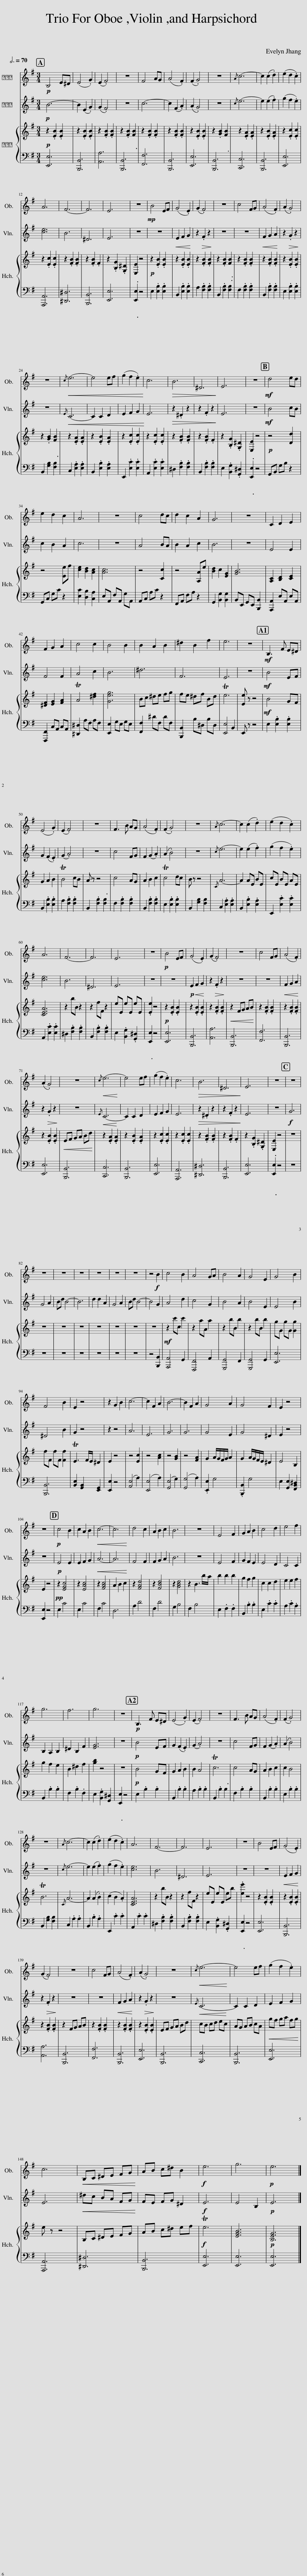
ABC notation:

X:1
%%score 1 2 { 3 | 4 }
L:1/8
Q:3/4=70
M:3/4
I:linebreak $
K:G
V:1 treble
V:2 treble
V:3 treble
V:4 bass
V:1
!p! B,4 E^D | (E4 .G2) | (E2 .F4) | z6 | F4 AG | %5
 (A4 .F2) | (F2 .G4) | z6 |{/A} c6- | c2 (c2 .d2) | %10
 (e2 d2 .c2) |$ A6 | F6- | F6 | E6 | %15
 z6 |!mp! B4 EF | (G4 .E2) | (G2 .F4) | z6 | %20
 c4 FG | (A4 .F2) | (A2 .G4) |$ z6 |!<(!{/c} e6-!<)! | %25
 e4 ef | (g2 f2 .e2) | c6 |!>(! B6!>)! | ^D6 | %30
 E6 | z6 |!mf! d4 ed |$ e2 d2 c2 | A6 | %35
 z6 | c4 dc | d2 c2 A2 | G6 | z6 | %40
 C2 D2 E2 |$ F2 G2 A2 | c4 c2 | B4 B2 | B2 A2 B2 | %45
 ^d2 B2 f2 | e6 | z6 |!mf! B,3 F E^D |$ (E4 .G2) | %50
 (E2 .F4) | z6 | F3 B AG | (A4 .F2) | (F2 .G4) | %55
 z6 |{/A} c6- | c2 (c2 .d2) | (e2 d2 .c2) |$ A6 | %60
 F6- | F6 | E6 | z6 |!p! B4 EF | %65
 (G4 .E2) | (G2 .F4) | z6 | c4 FG | (A4 .F2) |$ %70
 (A2 .G4) | z6 |!<(!{/c} e6-!<)! | e4 ef | (g2 f2 .e2) | %75
 c6 |!>(! B6!>)! | ^D6 | E6 | z6 | %80
 z6 |$ z6 | z6 | z6 | z6 | %85
 z6 | z6 | z4!f! B2 | c4 B2 | A4 GA | %90
 B4 A2 | G4 E2 | G4 B2 |$ F4 B2 | E2 z4 | %95
 z2 G2 B2 | c6- | c2 F2 A2 | B6- | B2 F2 A2 | %100
 G4 A2 | G4 F2 | E2 z4 |$ z6 |!p! c4 B2 | %105
 c2 A2 B2 |!<(! c6- | c6!<)! | d4 c2 | A2 B2 c2 | %110
 B6 | z6 | E4 F2 | G2 A2 B2 | c4 d2 | %115
 e4 f2 |$ g6 | f6 | g6 | z6 | %120
!p! B,3 F E^D | (E4 .G2) | (E2 .F4) | z6 | F3 B AG | %125
 (A4 .F2) | (F2 .G4) |$ z6 |{/A} c6- | c2 (c2 .d2) | %130
 (e2 d2 .c2) | A6 | F6- | F6 | E6 | %135
 z6 | B4 EF | (G4 .E2) |$ (G2 .F4) | z6 | %140
 c4 FG | (A4 .F2) | (A2 .G4) | z6 |!<(!{/c} e6-!<)! | %145
 e4 ef | (g2 f2 .e2) |$ c6 |!<(! B,C ^DE FG!<)! | AB c^d B2 | %150
!f! e6 | g6 |!p! e6 |] %153
V:2
!p! B6- | B2 (E2 .G2) | (G2 .F4) | z6 | c6- | %5
 c2 (F2 .A2) | (A2 .G4) | z6 |{/c} e6- | e2 (e2 .f2) | %10
 (g2 f2 .e2) |$ [ce]6 | B6 | ^D6 | E6 | %15
 z6 | z6 |!<(! E2 F2 G2!<)! | z2!>(! .F2 z2!>)! | z6 | %20
 z6 |!<(! F2 G2 A2!<)! | z2!>(! .G2 z2!>)! |$ z6 |!<(!{/E} C6-!<)! | %25
 C2 C2 D2 | E2 F2 G2 | E6 |!>(! z2 .^D2 z2!>)! | z2 .F2 z2 | %30
 E6 | z6 |!mf! B4 cB |$ c2 B2 A2 | c6 | %35
 z6 | A4 BA | B2 A2 c2 | B6 | z6 | %40
 E4 E2 |$ F4 F2 | A4 c2 | B6 | ^d6 | %45
 F6 | E6 | z6 |!mf! B4 EF |$ G2 (F2 .E2) | %50
 (G2 .A4) | z6 | c4 FG | F2 (G2 .A2) | (A2 .B4) | %55
 z6 |{/c} e6- | e2 (e2 .f2) | (g2 f2 .e2) |$ [ce]6 | %60
 B6 | ^D6 | E6 | z6 | z6 | %65
!p!!<(! E2 F2 G2!<)! | z2!>(! .F2 z2!>)! | z6 | z6 |!<(! F2 G2 A2!<)! |$ %70
 z2!>(! .G2 z2!>)! | z6 |!<(!{/E} C6-!<)! | C2 C2 D2 | E2 F2 G2 | %75
 E6 |!>(! z2 .^D2 z2!>)! | z2 .F2 z2 | E6 | z6 | %80
!f! G6 |$ G4 A2 | Bd B4- | B6 | d2 d2 A2 | %85
 G4 A2 | Bd B4- | B4 G2 | A4 d2 | c4 G2 | %90
 B4 A2 | B4 E2 | E4 B2 |$ ^D4 B2 | G2 z4 | %95
 z2 z4 | A6 | E6 | G6 | G6 | %100
 G4 E2 | G4 ^D2 | E2 z4 |$ z6 |!p! E4 E2 | %105
 E2 F2 G2 |!<(! A6- | A6!<)! | F4 F2 | F2 G2 A2 | %110
 B6 | z6 | E4 F2 | G2 F2 E2 | E4 D2 | %115
 C4 C2 |$ B,2 A,2 B,2 | ^D2 B,2 F2 | [EG]6 | z6 | %120
!p! B4 EF | G2 (F2 .E2) | (G2 .A4) | z6 | c4 FG | %125
 F2 (G2 .A2) | (A2 .B4) |$ z6 |{/c} e6- | e2 (e2 .f2) | %130
 (g2 f2 .e2) | [ce]6 | B6 | ^D6 | E6 | %135
 z6 | z6 |!<(! E2 F2 G2!<)! |$ z2!>(! .F2 z2!>)! | z6 | %140
 z6 |!<(! F2 G2 A2!<)! | z2!>(! .G2 z2!>)! | z6 |!<(!{/E} C6-!<)! | %145
 C2 C2 D2 | E2 F2 G2 |$ E6 |!<(! ^dc BA FG!<)! | FE FG ^D2 | %150
!f! E6 | E4 B,2 |!p! E6 |] %153
V:3
!p! z2 .[EB]2 .[EB]2 | z2 .[EB]2 .[EB]2 | z2 .[FB]2 .[FB]2 | z2 .[FB]2 .[FB]2 | z2 .[FB]2 .[FB]2 | %5
 z2 .[FB]2 .[FB]2 | z2 .[EB]2 .[EB]2 | z2 .[GB]2 .[FB]2 | z2 .[EA]2 .[EA]2 | z2 .[EB]2 .[EA]2 | %10
 z2 .[Ec]2 .[Ec]2 |$ z2 .[Ec]2 .[Ec]2 | z2 .[FB]2 .[FB]2 | z2 .[FB]2 .F2 | z2 .[B,G]2 .[G,^D]2 | %15
 .[E,E]2 z4 |!p! z2 .[EB]2 .[EB]2 | z2 .[EB]2 .[EB]2 | z2 .[FB]2 .[FB]2 | z2 .[FB]2 .[FB]2 | %20
 z2 .[FB]2 .[FB]2 | z2 .[FB]2 .[FB]2 | z2 .[EB]2 .[EB]2 |$ z2 .[GB]2 .[FB]2 | z2 .[EA]2 .[EA]2 | %25
 z2 .[EB]2 .[EA]2 | z2 .[Ec]2 .[Ec]2 | z2 .[Ec]2 .[Ec]2 | z2 .[FB]2 .[FB]2 | z2 .[FB]2 .F2 | %30
 z2 .[B,G]2 .[G,^D]2 | .[E,E]2 z4 |!p! z4 [Dd]2 |$ z4 [Ee]f | [ce]2 [Bd]2 [Ac]2 | %35
 [Ac]6 | z4 [Cc]2 | z4 [A,A]e | [Bd]2 c2 [EG]2 | [GB]6 | %40
 [A,C]2 [B,D]2 [CE]2 |$ [^DF]2 [EG]2 [FA]2 | TA4 [^df]2 | [Geg]6 | Bc ^de fg | %45
 fe ^df Bd | Te6 | [Ee] z z4 |!mf! B4 GF |$ G2 A2 B2 | %50
 TB4 cB | A z z4 | c4 AG | A2 B2 c2 | Tc4 dc | %55
 B z z4 |{/C} A6- | A2 AE BE | cE BE AE |$ [CEA]6 | %60
 z2 bB z2 | z2 fF z2 | eE eE eE | .[Ee]2 z4 |!p! z2 .[EB]2 .[EB]2 | %65
 z2 .[EB]2 .[EB]2 | z2 .[FB]2 .[FB]2 |!<(! z2 FG AB!<)! | z2 .[FB]2 .[FB]2 | z2 .[FB]2 .[FB]2 |$ %70
 z2 .[EB]2 .[EB]2 |!<(! EF GA Bd!<)! | z2 .[EA]2 .[EA]2 | z2 .[EB]2 .[EA]2 | z2 .[Ec]2 .[Ec]2 | %75
 z2 .[Ec]2 .[Ec]2 | z2 .[FB]2 .[FB]2 | z2 .[FB]2 .F2 | z2 .[B,G]2 .[G,^D]2 | .[E,E]2 z4 | %80
 z6 |$ z6 | z6 | z6 | z6 | %85
 z6 | z6 | z6 |!mf! z2 c'c c'2 | z2 aA a2 | %90
 z2 bB b2 | z2 bB b2 | gG gG [Gg]2 |$ fF fF [Ff]2 | TE3 F/E/ ^D2 | %95
 E2 z4 | z4 [Ec]2 | z4 [Ac]2 | z4 [GB]2 | z4 [FA]2 | %100
 G2 A/G/F/G/ A2 | G2 A/G/F/E/ ^D2 | E4 B,2 |$ E2 z4 |!pp! z2 [EGc]4 | %105
 z2 [EAc]4 | z2 [FAc]4 | A2 B2 c2 | z2 [FAd]4 | z2 [FBd]4 | %110
 z2 [GBd]4 | z2 B3 b/a/ | b2 b2 b2 | g2 f2 g2 | c2 c2 d2 | %115
 e2 e2 f2 |$ g2 f2 e2 | B2 ^d2 f2 | [gb]2 z4 | z6 | %120
!p! B4 GF | G2 A2 B2 | B2 A4 | Tc6 | c4 AG | %125
 A2 B2 c2 | c2 B4 |$ TB6 |{/C} A6- | A2 (A2 .B2) | %130
 (c2 B2 .A2) | [CEA]6 | z2 bB z2 | z2 fF z2 | eE eE eb | %135
 .[ee']2 z4 | z2 .[EB]2 .[EB]2 | z2 .[EB]2 .[EB]2 |$ z2 .[FB]2 .[FB]2 | z2 FG AB | %140
 z2 .[FB]2 .[FB]2 | z2 .[FB]2 .[FB]2 | z2 .[EB]2 .[EB]2 | EF GA Bd | cB cd ec | %145
 AG AB cA |!<(! gf ga fg!<)! |$ e z z4 | B,C ^DE FG | AB c^d ef | %150
!f! Te6 | [EGB]6 |!p! [B,EG]6 |] %153
V:4
 [E,,E,]6 | [B,,,B,,]6 | [A,,A,]6 | [B,,,B,,]6 | [F,,F,]6 | %5
 [B,,,B,,]6 | [E,,E,]6 | [B,,,B,,]6 | [C,,C,]6 | [B,,,B,,]6 | %10
 [E,,E,]6 |$ [A,,,A,,]6 | [^D,,^D,]6 | [B,,,B,,]6 | [E,,E,]6 | %15
 .[E,,E,]2 z4 | E,2 .[E,B,]2 .[E,B,]2 | B,,2 .[E,B,]2 .[E,B,]2 | A,2 .[F,B,]2 .[F,B,]2 | B,,2 .[F,B,]2 .[F,B,]2 | %20
 F,2 .[F,B,]2 .[F,B,]2 | B,,2 .[F,B,]2 .[F,B,]2 | E,2 .[E,B,]2 .[E,B,]2 |$ B,,2 [G,B,]2 [F,B,]2 | C,2 .[E,A,]2 .[E,A,]2 | %25
 B,,2 .[E,B,]2 .[E,A,]2 | E,,2 .[E,C]2 .[E,C]2 | A,,2 .[E,C]2 .[E,C]2 | ^D,2 .[F,B,]2 .[F,B,]2 | B,,2 .[F,B,]2 .[F,B,]2 | %30
 E,2 .[B,,G,]2 .[G,,^D,]2 | .[E,,E,]2 z4 | G,,B,, G,B, z2 |$ G,,C, G,C z2 | [E,C]2 [D,B,]2 [C,A,]2 | %35
 E,A,, F,A,, G,A,, | A,,C, A,C z2 | F,,A,, F,A, z2 | G,,2 [B,,G,]2 [B,,G,]2 | B,,E,, G,,E,, [B,,,B,,]2 | %40
 [A,,,A,,]2 E,A,, E,A,, |$ [F,,,F,,]2 C,A,, C,A,, | [^D,,^D,]2 A,F, A,F, | [E,,E,]2 G,E, G,E, | [F,,F,]2 ^DF, DF, | %45
 [B,,,B,,]2 B,^D, B,D, | [E,,E,]4 B,,2 | E,, z z4 | E,2 .[E,B,]2 .[E,B,]2 |$ B,,2 .[E,B,]2 .[E,B,]2 | %50
 A,2 .[F,B,]2 .[F,B,]2 | B,,2 .[F,B,]2 .[F,B,]2 | F,2 .[F,B,]2 .[F,B,]2 | B,,2 .[F,B,]2 .[F,B,]2 | E,2 .[E,B,]2 .[E,B,]2 | %55
 B,,2 [G,B,]2 [F,B,]2 | C,2 .[E,A,]2 .[E,A,]2 | B,,2 .[E,B,]2 .[E,A,]2 | E,,2 .[E,C]2 .[E,C]2 |$ A,,2 .[E,C]2 .[E,C]2 | %60
 ^D,2 .[F,B,]2 .[F,B,]2 | B,,2 .[F,B,]2 .[F,B,]2 | E,2 .[B,,G,]2 .[G,,^D,]2 | .[E,,E,]2 z4 | [E,,E,]6 | %65
 [B,,,B,,]6 | [A,,A,]6 | [B,,,B,,]6 | [F,,F,]6 | [B,,,B,,]6 |$ %70
 [E,,E,]6 | [B,,,B,,]6 | [C,,C,]6 | [B,,,B,,]6 | [E,,E,]6 | %75
 [A,,,A,,]6 | [^D,,^D,]6 | [B,,,B,,]6 | [E,,E,]6 | .[E,,E,]2 z4 | %80
 z6 |$ z6 | z6 | z6 | z6 | %85
 z6 | z6 | z4 [B,,,B,,]2 | [A,,,A,,]4 G,,2 | [F,,,F,,]4 A,,2 | %90
 [G,,,G,,]4 F,,2 | [G,,,G,,]4 G,,2 | [E,,E,]6 |$ [B,,,B,,]6 | [B,,E,]2 [G,,B,,]2 [E,,G,,]2 | %95
 [E,,E,]2 z4 | ([A,,E,]4 A,2) | ([E,,E,]4 A,2) | ([G,,E,]4 G,2) | ([G,,G,]4 A,2) | %100
 .[E,,E,]2 G,4 | .[B,,,B,,]2 G,4 | E,2 [G,,E,]2 [F,,B,,^D,]2 |$ [E,,E,]2 z4 | E,2 C4 | %105
 E,2 C4 | F,2 C4 | D,6 | A,2 D4 | F,2 D4 | %110
 G,2 B,4 | F,2 B,4 | E,2 .F,2 .F,2 | B,,2 .B,2 .B,2 | E,2 .C2 .C2 | %115
 A,2 .C2 .A,2 |$ B,,2 .B,2 .B,2 | F,2 .B,2 .F,2 | E,2 .[B,,G,]2 [G,,^D,]2 | .[E,,E,]2 z4 | %120
 E,2 .B,2 .B,2 | B,,2 .B,2 .B,2 | A,2 .B,2 .B,2 | B,,2 .B,2 .B,2 | F,2 .B,2 .B,2 | %125
 B,,2 .B,2 .B,2 | E,2 .B,2 .B,2 |$ B,,2 [G,B,]2 [F,B,]2 | C,2 .A,2 .A,2 | B,,2 .B,2 .A,2 | %130
 E,,2 .C2 .C2 | A,,2 .C2 .C2 | ^D,2 .[F,B,]2 .[F,B,]2 | B,,2 .[F,B,]2 .[F,B,]2 | E,2 .[B,,G,]2 .[G,,^D,]2 | %135
 .[E,,E,]2 z4 | [E,,E,]6 | [B,,,B,,]6 |$ [A,,A,]6 | [B,,,B,,]6 | %140
 [F,,F,]6 | [B,,,B,,]6 | [E,,E,]6 | [B,,,B,,]6 | [C,,C,]6 | %145
 [B,,,B,,]6 | [E,,E,]6 |$ [A,,,A,,]6 | [^D,,^D,]6 | [B,,,B,,]6 | %150
 [E,,E,]6 | [E,,E,]6 | [E,,E,]6 |] %153
